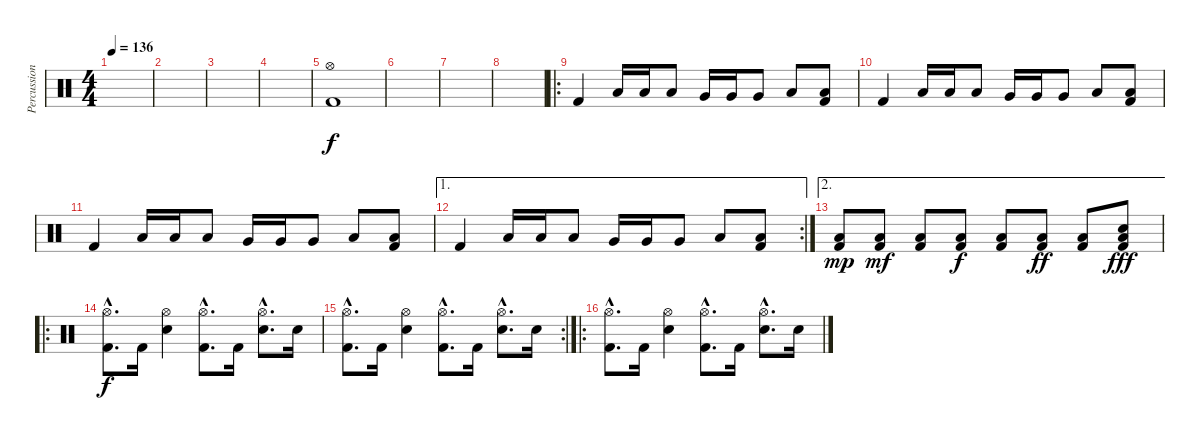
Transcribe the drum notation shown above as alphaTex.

\track ("Percussion" "Percussion") {instrument percussion}
\staff {score}
\articulation defaults
\ts (4 4)
\tempo 136
\clef neutral
\ks c
|
|
|
|
("Hi-Hat (open)" "Kick (hit) 2").1 |
|
|
|
\ro "Kick (hit) 2".4 "Low Tom (hit)".16 "Low Tom (hit)".16 "Low Tom (hit)".8 "Very Low Tom (hit)".16 "Very Low Tom (hit)".16 "Very Low Tom (hit)".8 "Low Floor Tom (hit)".8
("Low Floor Tom (hit)" "Kick (hit) 2").8 |
"Kick (hit) 2".4 "Low Tom (hit)".16 "Low Tom (hit)".16 "Low Tom (hit)".8 "Very Low Tom (hit)".16 "Very Low Tom (hit)".16 "Very Low Tom (hit)".8 "Low Floor Tom (hit)".8 ("Low Floor Tom (hit)" "Kick (hit) 2").8 |
"Kick (hit) 2".4 "Low Tom (hit)".16 "Low Tom (hit)".16 "Low Tom (hit)".8 "Very Low Tom (hit)".16 "Very Low Tom (hit)".16 "Very Low Tom (hit)".8 "Low Floor Tom (hit)".8 ("Low Floor Tom (hit)" "Kick (hit) 2").8 |
\ae 1
\rc 2 "Kick (hit) 2".4 "Low Tom (hit)".16 "Low Tom (hit)".16 "Low Tom (hit)".8 "Very Low Tom (hit)".16 "Very Low Tom (hit)".16 "Very Low Tom (hit)".8 "Low Floor Tom (hit)".8
("Low Floor Tom (hit)" "Kick (hit) 2").8 |
\ae 2
("Low Floor Tom (hit)" "Kick (hit) 2").8{dy mp} ("Low Floor Tom (hit)" "Kick (hit) 2").8{dy mf} ("Low Floor Tom (hit)" "Kick (hit) 2").8 ("Low Floor Tom (hit)" "Kick (hit) 2").8{dy f} ("Low Floor Tom (hit)" "Kick (hit) 2").8 ("Low Floor Tom (hit)" "Kick (hit) 2").8{dy ff} ("Low Floor Tom (hit)" "Kick (hit) 2").8 ("Electric Snare (hit)" "Low Floor Tom (hit)" "Kick (hit) 2").8{dy fff} |
\ro
("Hi-Hat (open)"{hac} "Kick (hit) 2"{hac}).8{d dy f} "Kick (hit) 2".16 ("Hi-Hat (open)" "Electric Snare (hit)").4 ("Hi-Hat (open)"{hac} "Kick (hit) 2"{hac}).8{d} "Kick (hit) 2".16 ("Hi-Hat (open)"{hac} "Electric Snare (hit)"{hac}).8{d} "Electric Snare (hit)".16 |
\rc 2
("Hi-Hat (open)"{hac} "Kick (hit) 2"{hac}).8{d} "Kick (hit) 2".16 ("Hi-Hat (open)" "Electric Snare (hit)").4 ("Hi-Hat (open)"{hac} "Kick (hit) 2"{hac}).8{d} "Kick (hit) 2".16 ("Hi-Hat (open)"{hac} "Electric Snare (hit)"{hac}).8{d} "Electric Snare (hit)".16 |
\ro
("Hi-Hat (open)"{hac} "Kick (hit) 2"{hac}).8{d} "Kick (hit) 2".16 ("Hi-Hat (open)" "Electric Snare (hit)").4 ("Hi-Hat (open)"{hac} "Kick (hit) 2"{hac}).8{d} "Kick (hit) 2".16 ("Hi-Hat (open)"{hac} "Electric Snare (hit)"{hac}).8{d} "Electric Snare (hit)".16
